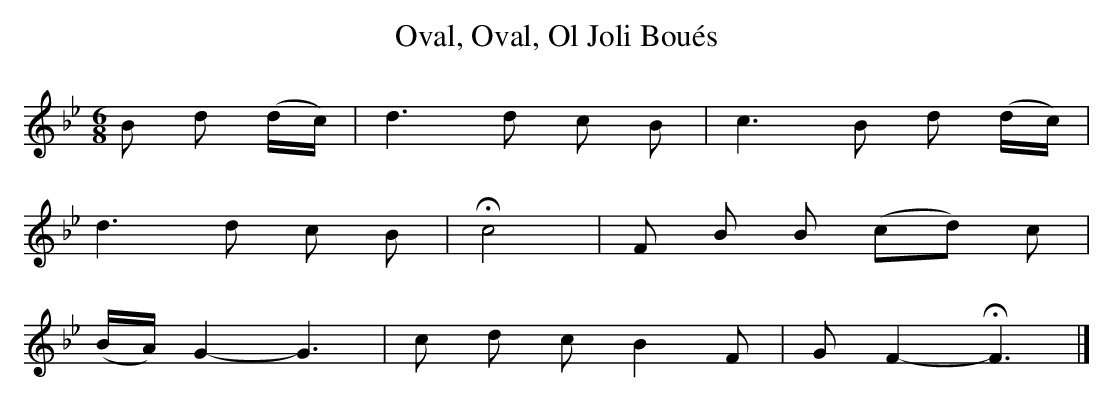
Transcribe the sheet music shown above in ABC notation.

X:1
T:Oval, Oval, Ol Joli Boués
M:6/8
L:1/8
K:Bb
B d (d/c/) | d3 d c B | c3 B d (d/c/) |
d3 d c B | !fermata! c4 | F B B (cd) c |
(B/A/) G2 - G3 | c d c B2 F | G F2 - !fermata! F3 |]
